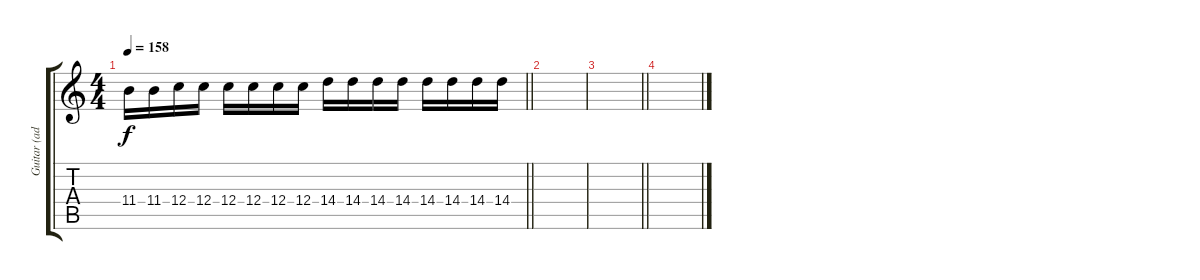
\track ("Guitar (add.)" "Guitar (ad") {instrument distortionguitar}
\staff {score tabs}
\tuning (D4 A3 F3 C3 G2 C2) {hide}
\ts (4 4)
\tempo 158
\clef g2
\barLineRight lightlight
\ks c
11.4.16{dy f} 11.4.16 12.4.16 12.4.16 12.4.16 12.4.16 12.4.16 12.4.16 14.4.16 14.4.16 14.4.16 14.4.16 14.4.16 14.4.16 14.4.16 14.4.16 |
\section ("" " ")
|
\barLineRight lightlight
|
\section ("" " ")
